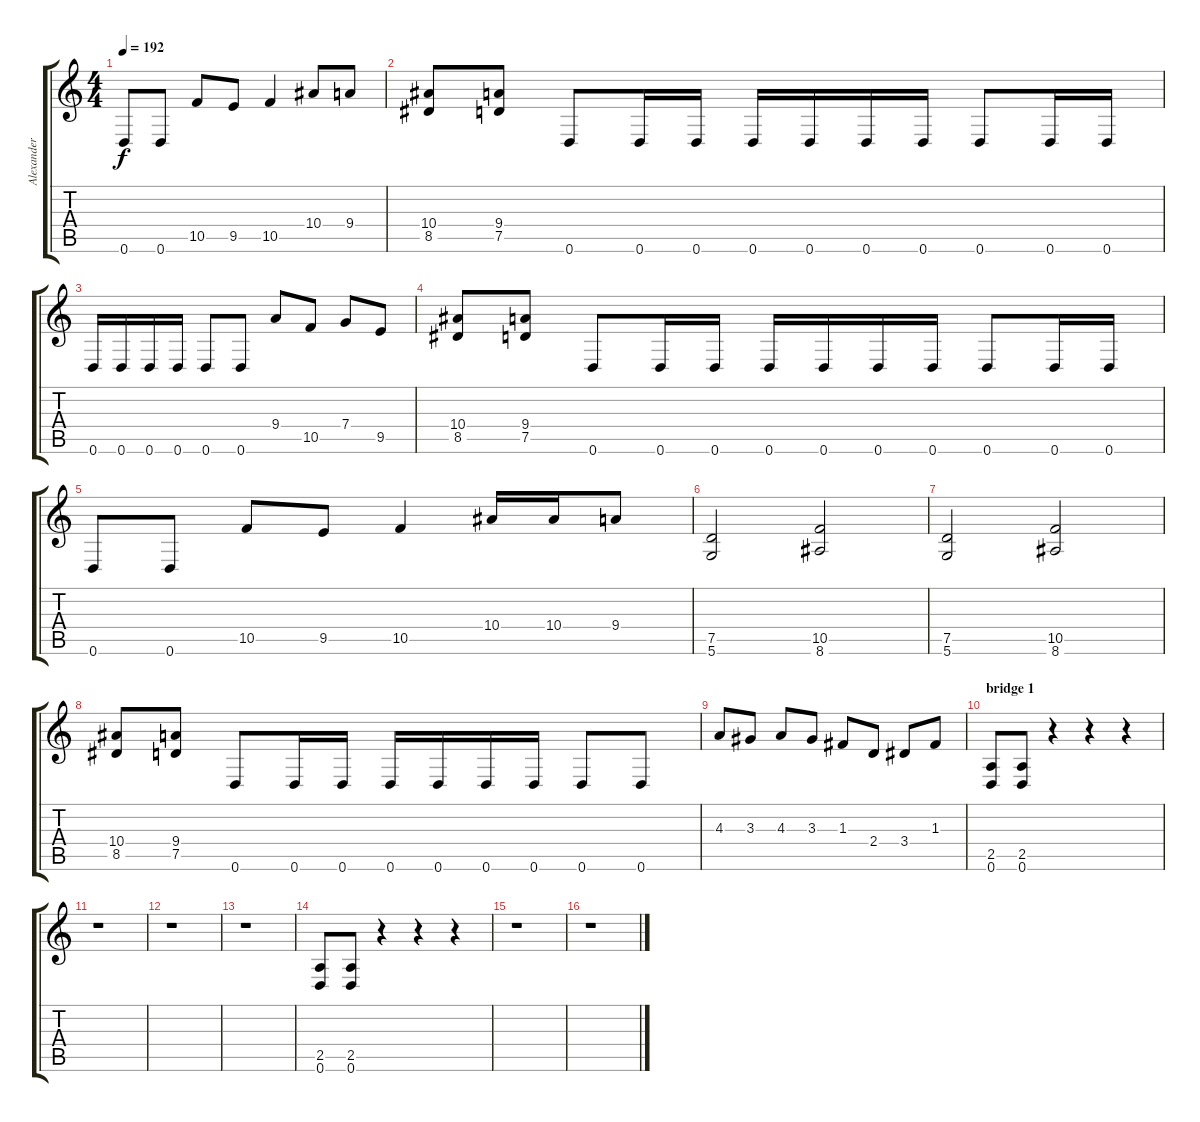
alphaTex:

\track ("Alexander Kuoppala" "Alexander ") {instrument distortionguitar}
\staff {score tabs}
\tuning (D4 A3 F3 C3 G2 D2) {hide}
\ts (4 4)
\tempo 192
\clef g2
\ks c
0.6.8{dy f} 0.6.8 10.5.8 9.5.8 10.5.4 10.4.8 9.4.8 |
(10.4 8.5).8 (9.4 7.5).8 0.6.8 0.6.16 0.6.16 0.6.16 0.6.16 0.6.16 0.6.16 0.6.8 0.6.16 0.6.16 |
0.6.16 0.6.16 0.6.16 0.6.16 0.6.8 0.6.8 9.4.8 10.5.8 7.4.8 9.5.8 |
(10.4 8.5).8 (9.4 7.5).8 0.6.8 0.6.16 0.6.16 0.6.16 0.6.16 0.6.16 0.6.16 0.6.8 0.6.16 0.6.16 |
0.6.8 0.6.8 10.5.8 9.5.8 10.5.4 10.4.16 10.4.16 9.4.8 |
(7.5 5.6).2 (10.5 8.6).2 |
(7.5 5.6).2 (10.5 8.6).2 |
(10.4 8.5).8 (9.4 7.5).8 0.6.8 0.6.16 0.6.16 0.6.16 0.6.16 0.6.16 0.6.16 0.6.8 0.6.8 |
4.3.8 3.3.8 4.3.8 3.3.8 1.3.8 2.4.8 3.4.8 1.3.8 |
\section ("" "bridge 1")
(2.5 0.6).8 (2.5 0.6).8 r.4 r.4 r.4 |
r.1 |
r.1 |
r.1 |
(2.5 0.6).8 (2.5 0.6).8 r.4 r.4 r.4 |
r.1 |
r.1
